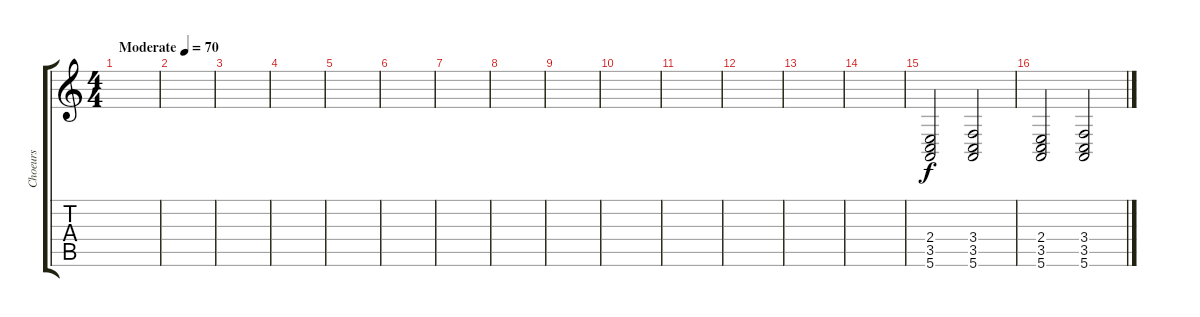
\track ("Choeurs" "Choeurs") {instrument choiraahs}
\staff {score tabs}
\tuning (E4 B3 G3 D3 A2 E2) {hide}
\ts (4 4)
\tempo (70 "Moderate")
\clef g2
\ks c
|
|
|
|
|
|
|
|
|
|
|
|
|
|
(2.4 3.5 5.6).2 (3.4 3.5 5.6).2 |
(2.4 3.5 5.6).2 (3.4 3.5 5.6).2
